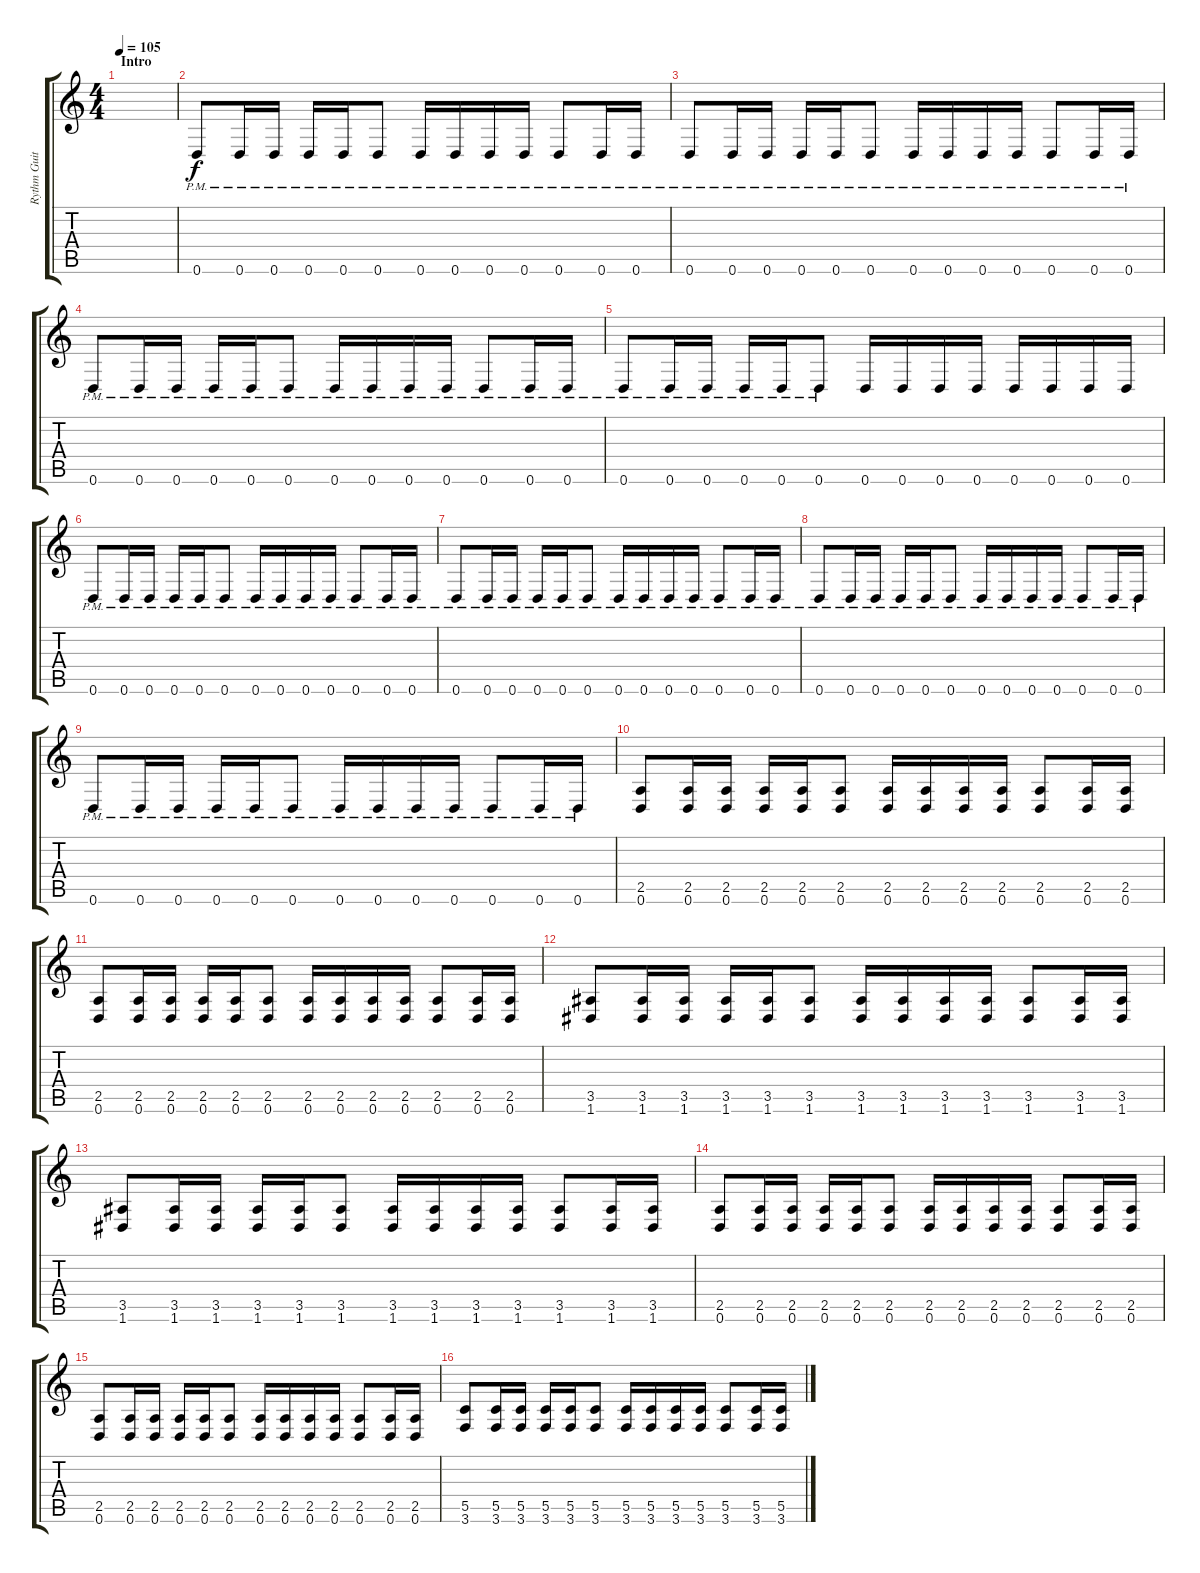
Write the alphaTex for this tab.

\track ("Rythm Guitar / WOWA " "Rythm Guit") {instrument distortionguitar}
\staff {score tabs}
\tuning (D4 A3 F3 C3 G2 D2) {hide}
\ts (4 4)
\section ("" "Intro")
\tempo 105
\clef g2
\ks c
|
0.6{pm}.8 0.6{pm}.16 0.6{pm}.16 0.6{pm}.16 0.6{pm}.16 0.6{pm}.8 0.6{pm}.16 0.6{pm}.16 0.6{pm}.16 0.6{pm}.16 0.6{pm}.8 0.6{pm}.16 0.6{pm}.16 |
0.6{pm}.8 0.6{pm}.16 0.6{pm}.16 0.6{pm}.16 0.6{pm}.16 0.6{pm}.8 0.6{pm}.16 0.6{pm}.16 0.6{pm}.16 0.6{pm}.16 0.6{pm}.8 0.6{pm}.16 0.6{pm}.16 |
0.6{pm}.8 0.6{pm}.16 0.6{pm}.16 0.6{pm}.16 0.6{pm}.16 0.6{pm}.8 0.6{pm}.16 0.6{pm}.16 0.6{pm}.16 0.6{pm}.16 0.6{pm}.8 0.6{pm}.16 0.6{pm}.16 |
0.6{pm}.8 0.6{pm}.16 0.6{pm}.16 0.6{pm}.16 0.6{pm}.16 0.6{pm}.8 0.6.16 0.6.16 0.6.16 0.6.16 0.6.16 0.6.16 0.6.16 0.6.16 |
0.6{pm}.8 0.6{pm}.16 0.6{pm}.16 0.6{pm}.16 0.6{pm}.16 0.6{pm}.8 0.6{pm}.16 0.6{pm}.16 0.6{pm}.16 0.6{pm}.16 0.6{pm}.8 0.6{pm}.16 0.6{pm}.16 |
0.6{pm}.8 0.6{pm}.16 0.6{pm}.16 0.6{pm}.16 0.6{pm}.16 0.6{pm}.8 0.6{pm}.16 0.6{pm}.16 0.6{pm}.16 0.6{pm}.16 0.6{pm}.8 0.6{pm}.16 0.6{pm}.16 |
0.6{pm}.8 0.6{pm}.16 0.6{pm}.16 0.6{pm}.16 0.6{pm}.16 0.6{pm}.8 0.6{pm}.16 0.6{pm}.16 0.6{pm}.16 0.6{pm}.16 0.6{pm}.8 0.6{pm}.16 0.6{pm}.16 |
0.6{pm}.8 0.6{pm}.16 0.6{pm}.16 0.6{pm}.16 0.6{pm}.16 0.6{pm}.8 0.6{pm}.16 0.6{pm}.16 0.6{pm}.16 0.6{pm}.16 0.6{pm}.8 0.6{pm}.16 0.6{pm}.16 |
(2.5 0.6).8 (2.5 0.6).16 (2.5 0.6).16 (2.5 0.6).16 (2.5 0.6).16 (2.5 0.6).8 (2.5 0.6).16 (2.5 0.6).16 (2.5 0.6).16 (2.5 0.6).16 (2.5 0.6).8 (2.5 0.6).16 (2.5 0.6).16 |
(2.5 0.6).8 (2.5 0.6).16 (2.5 0.6).16 (2.5 0.6).16 (2.5 0.6).16 (2.5 0.6).8 (2.5 0.6).16 (2.5 0.6).16 (2.5 0.6).16 (2.5 0.6).16 (2.5 0.6).8 (2.5 0.6).16 (2.5 0.6).16 |
(3.5 1.6).8 (3.5 1.6).16 (3.5 1.6).16 (3.5 1.6).16 (3.5 1.6).16 (3.5 1.6).8 (3.5 1.6).16 (3.5 1.6).16 (3.5 1.6).16 (3.5 1.6).16 (3.5 1.6).8 (3.5 1.6).16 (3.5 1.6).16 |
(3.5 1.6).8 (3.5 1.6).16 (3.5 1.6).16 (3.5 1.6).16 (3.5 1.6).16 (3.5 1.6).8 (3.5 1.6).16 (3.5 1.6).16 (3.5 1.6).16 (3.5 1.6).16 (3.5 1.6).8 (3.5 1.6).16 (3.5 1.6).16 |
(2.5 0.6).8 (2.5 0.6).16 (2.5 0.6).16 (2.5 0.6).16 (2.5 0.6).16 (2.5 0.6).8 (2.5 0.6).16 (2.5 0.6).16 (2.5 0.6).16 (2.5 0.6).16 (2.5 0.6).8 (2.5 0.6).16 (2.5 0.6).16 |
(2.5 0.6).8 (2.5 0.6).16 (2.5 0.6).16 (2.5 0.6).16 (2.5 0.6).16 (2.5 0.6).8 (2.5 0.6).16 (2.5 0.6).16 (2.5 0.6).16 (2.5 0.6).16 (2.5 0.6).8 (2.5 0.6).16 (2.5 0.6).16 |
(5.5 3.6).8 (5.5 3.6).16 (5.5 3.6).16 (5.5 3.6).16 (5.5 3.6).16 (5.5 3.6).8 (5.5 3.6).16 (5.5 3.6).16 (5.5 3.6).16 (5.5 3.6).16 (5.5 3.6).8 (5.5 3.6).16 (5.5 3.6).16
